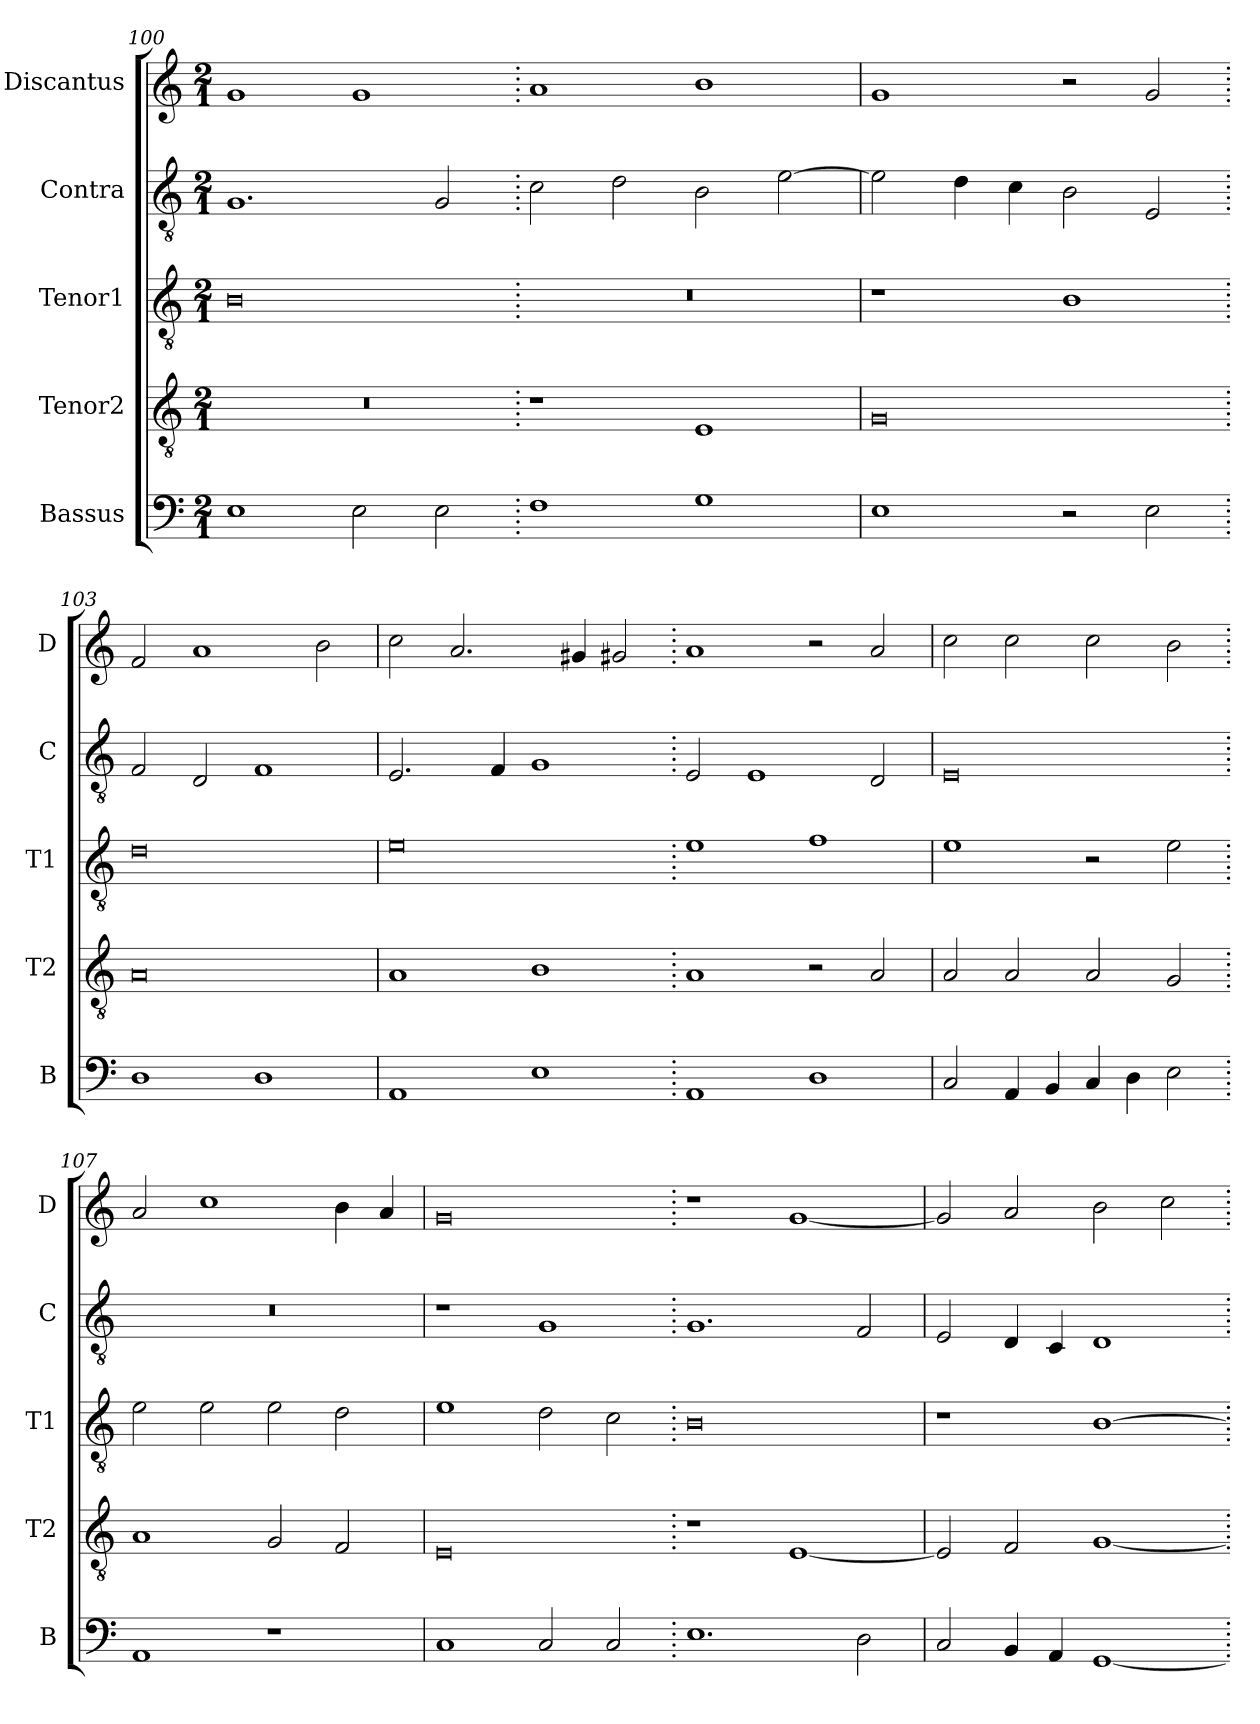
**kern	**kern	**kern	**kern	**kern
*part5	*part4	*part3	*part2	*part1
*staff5	*staff4	*staff3	*staff2	*staff1
*I"Bassus	*I"Tenor2	*I"Tenor1	*I"Contra	*I"Discantus
*I'B	*I'T2	*I'T1	*I'C	*I'D
*clefF4	*clefGv2	*clefGv2	*clefGv2	*clefG2
*k[]	*k[]	*k[]	*k[]	*k[]
*M2/1	*M2/1	*M2/1	*M2/1	*M2/1
=100	=100	=100	=100	=100
1E	0r	0B	1.G	1g
2E\	.	.	.	1g
2E\	.	.	2G/	.
=101.	=101.	=101.	=101.	=101.
1F	1r	0r	2c\	1a
.	.	.	2d\	.
1G	1E	.	2B\	1b
.	.	.	[2e\	.
=102	=102	=102	=102	=102
1E	0G	1r	2e\]	1g
.	.	.	4d\	.
.	.	.	4c\	.
2r	.	1B	2B\	2r
2E\	.	.	2E/	2g/
=103.	=103.	=103.	=103.	=103.
1D	0A	0d	2F/	2f/
.	.	.	2D/	1a
1D	.	.	1F	.
.	.	.	.	2b\
=104	=104	=104	=104	=104
1AA	1A	0e	2.E/	2cc\
.	.	.	.	2.a/
.	.	.	4F/	.
1E	1B	.	1G	.
.	.	.	.	4g#X/
.	.	.	.	2g#X/
=105.	=105.	=105.	=105.	=105.
1AA	1A	1e	2E/	1a
.	.	.	1E	.
1D	2r	1f	.	2r
.	2A/	.	2D/	2a/
=106	=106	=106	=106	=106
2C/	2A/	1e	0E	2cc\
4AA/	2A/	.	.	2cc\
4BB/	.	.	.	.
4C/	2A/	2r	.	2cc\
4D\	.	.	.	.
2E\	2G/	2e\	.	2b\
=107.	=107.	=107.	=107.	=107.
1AA	1A	2e\	0r	2a/
.	.	2e\	.	1cc
1r	2G/	2e\	.	.
.	2F/	2d\	.	4b\
.	.	.	.	4a/
=108	=108	=108	=108	=108
1C	0E	1e	1r	0g
2C/	.	2d\	1G	.
2C/	.	2c\	.	.
=109.	=109.	=109.	=109.	=109.
1.E	1r	0B	1.G	1r
.	[1E	.	.	[1g
2D\	.	.	2F/	.
=110	=110	=110	=110	=110
2C/	2E/]	1r	2E/	2g/]
4BB/	2F/	.	4D/	2a/
4AA/	.	.	4C/	.
[1GG	[1G	[1B	1D	2b\
.	.	.	.	2cc\
=.	=.	=.	=.	=.
*-	*-	*-	*-	*-
